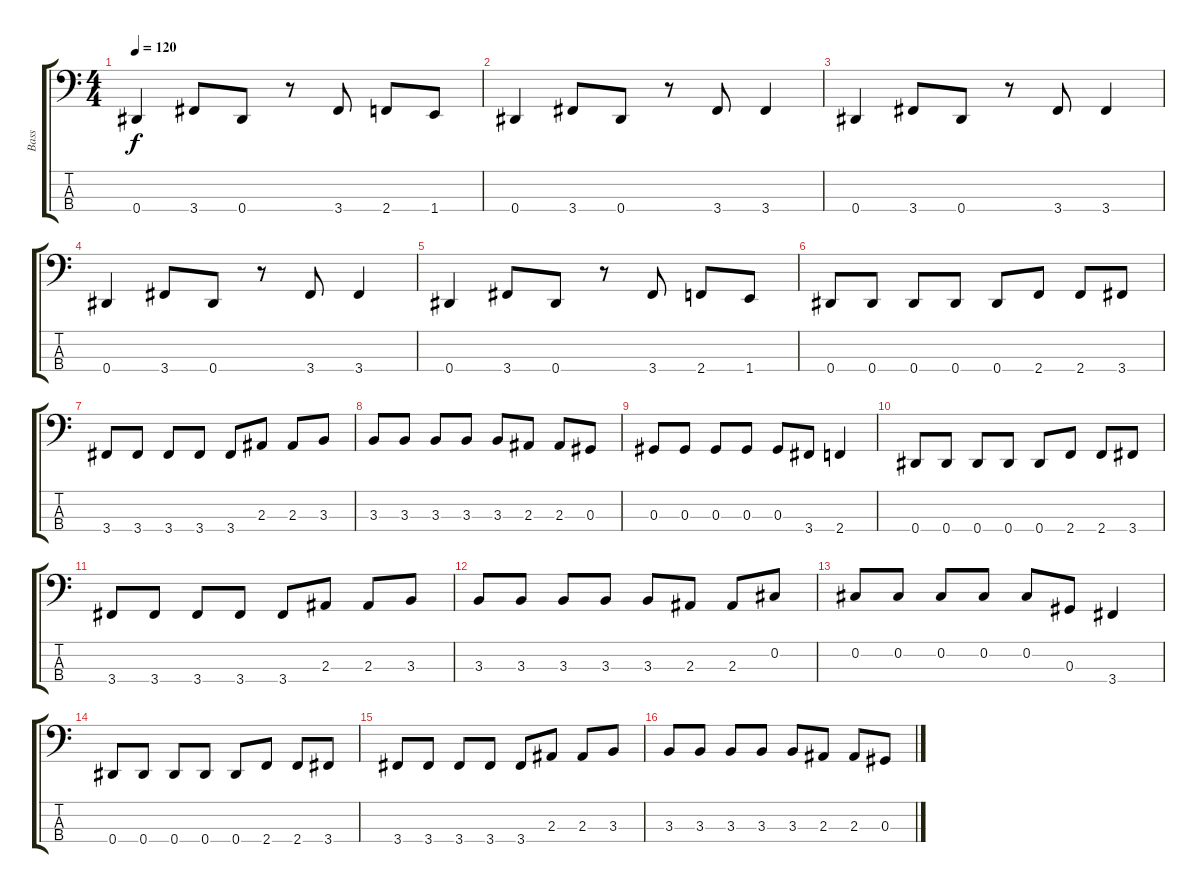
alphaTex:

\track ("Bass" "Bass") {instrument electricbassfinger}
\staff {score tabs}
\tuning (Gb2 Db2 Ab1 Eb1) {hide}
\ts (4 4)
\tempo 120
\clef f4
\ks c
0.4.4{dy f} 3.4.8 0.4.8 r.8 3.4.8 2.4.8 1.4.8 |
0.4.4 3.4.8 0.4.8 r.8 3.4.8 3.4.4 |
0.4.4 3.4.8 0.4.8 r.8 3.4.8 3.4.4 |
0.4.4 3.4.8 0.4.8 r.8 3.4.8 3.4.4 |
0.4.4 3.4.8 0.4.8 r.8 3.4.8 2.4.8 1.4.8 |
0.4.8 0.4.8 0.4.8 0.4.8 0.4.8 2.4.8 2.4.8 3.4.8 |
3.4.8 3.4.8 3.4.8 3.4.8 3.4.8 2.3.8 2.3.8 3.3.8 |
3.3.8 3.3.8 3.3.8 3.3.8 3.3.8 2.3.8 2.3.8 0.3.8 |
0.3.8 0.3.8 0.3.8 0.3.8 0.3.8 3.4.8 2.4.4 |
0.4.8 0.4.8 0.4.8 0.4.8 0.4.8 2.4.8 2.4.8 3.4.8 |
3.4.8 3.4.8 3.4.8 3.4.8 3.4.8 2.3.8 2.3.8 3.3.8 |
3.3.8 3.3.8 3.3.8 3.3.8 3.3.8 2.3.8 2.3.8 0.2.8 |
0.2.8 0.2.8 0.2.8 0.2.8 0.2.8 0.3.8 3.4.4 |
0.4.8 0.4.8 0.4.8 0.4.8 0.4.8 2.4.8 2.4.8 3.4.8 |
3.4.8 3.4.8 3.4.8 3.4.8 3.4.8 2.3.8 2.3.8 3.3.8 |
3.3.8 3.3.8 3.3.8 3.3.8 3.3.8 2.3.8 2.3.8 0.3.8
